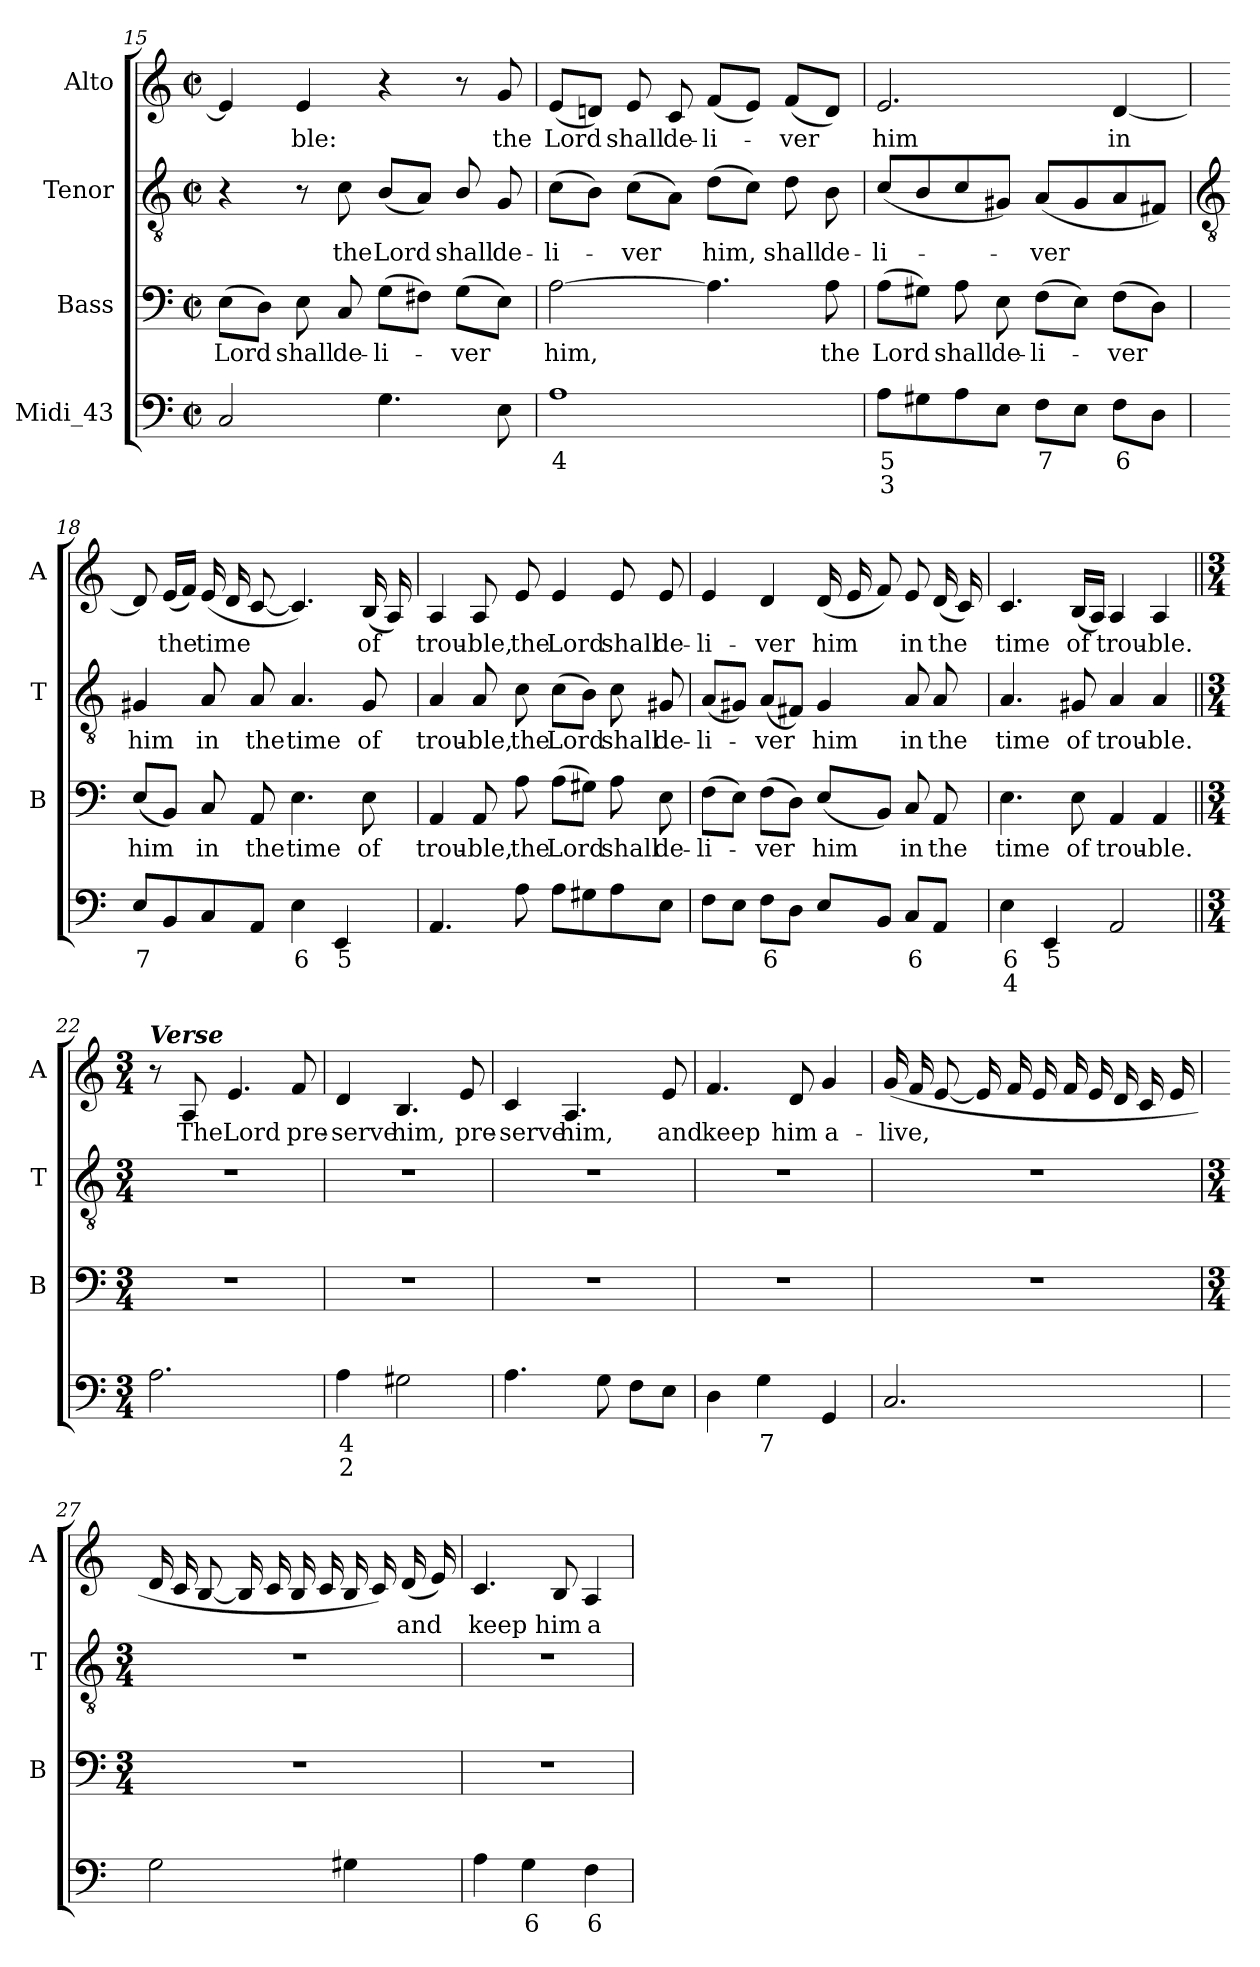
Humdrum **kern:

**kern	**text	**text	**kern	**text	**kern	**text	**kern	**text
*part4	*part4	*part4	*part3	*part3	*part2	*part2	*part1	*part1
*staff4	*staff4	*staff4	*staff3	*staff3	*staff2	*staff2	*staff1	*staff1
*I"Midi_43	*	*	*I"Bass	*	*I"Tenor	*	*I"Alto	*
*	*	*	*I'B	*	*I'T	*	*I'A	*
!!LO:LB:g=z
*clefF4	*	*	*clefF4	*	*clefGv2	*	*clefG2	*
*k[]	*	*	*k[]	*	*k[]	*	*k[]	*
*C:	*	*	*C:	*	*C:	*	*C:	*
*M2/2	*	*	*M2/2	*	*M2/2	*	*M2/2	*
*met(c|)	*	*	*met(c|)	*	*met(c|)	*	*met(c|)	*
=15	=15	=15	=15	=15	=15	=15	=15	=15
!	!	!	!	!LO:LY:b	!	!	!	!
2C	.	.	(>8EL	Lord	4r	.	4e]	.
.	.	.	8DJ)	.	.	.	.	.
!	!	!	!	!LO:LY:b	!	!	!	!LO:LY:b
.	.	.	8E	shall	8r	.	4e	ble:
!	!	!	!	!LO:LY:b	!	!LO:LY:b	!	!
.	.	.	8C	de-	8c	the	.	.
!	!	!	!	!LO:LY:b	!	!LO:LY:b	!	!
4.G	.	.	(>8GL	-li-	(<8BL	Lord	4r	.
.	.	.	8F#XJ)	.	8AJ)	.	.	.
!	!	!	!	!LO:LY:b	!	!LO:LY:b	!	!
.	.	.	(>8GL	ver	8B/	shall	8r	.
!	!	!	!	!	!	!LO:LY:b	!	!LO:LY:b
8E	.	.	8EJ)	.	8G	de-	8g	the
=16	=16	=16	=16	=16	=16	=16	=16	=16
!	!LO:LY:b	!	!	!LO:LY:b	!	!LO:LY:b	!	!LO:LY:b
1A	4	.	[2A	him,	(>8cL	-li-	(<8eL	Lord
.	.	.	.	.	8BJ)	.	8dnJ)	.
!	!	!	!	!	!	!LO:LY:b	!	!LO:LY:b
.	.	.	.	.	(>8cL	ver	8e	shall
!	!	!	!	!	!	!	!	!LO:LY:b
.	.	.	.	.	8AJ)	.	8c	de-
!	!	!	!	!	!	!LO:LY:b	!	!LO:LY:b
.	.	.	4.A]	.	(>8dL	him,	(<8fL	-li-
.	.	.	.	.	8cJ)	.	8eJ)	.
!	!	!	!	!	!	!LO:LY:b	!	!LO:LY:b
.	.	.	.	.	8d	shall	(<8fL	ver
!	!	!	!	!LO:LY:b	!	!LO:LY:b	!	!
.	.	.	8A	the	8B	de-	8dJ)	.
=17	=17	=17	=17	=17	=17	=17	=17	=17
!	!LO:LY:b	!LO:LY:b	!	!LO:LY:b	!	!LO:LY:b	!	!LO:LY:b
8AL	5	3	(>8AL	Lord	(<8cL	-li-	2.e	him
8G#X	.	.	8G#XJ)	.	8B	.	.	.
!	!	!	!	!LO:LY:b	!	!	!	!
8A	.	.	8A	shall	8c	.	.	.
!	!	!	!	!LO:LY:b	!	!	!	!
8EJ	.	.	8E	de-	8G#XJ)	.	.	.
!	!LO:LY:b	!	!	!LO:LY:b	!	!LO:LY:b	!	!
8FL	7	.	(>8FL	-li-	(<8AL	ver	.	.
8EJ	.	.	8EJ)	.	8G#	.	.	.
!	!LO:LY:b	!	!	!LO:LY:b	!	!	!	!LO:LY:b
8FL	6	.	(>8FL	ver	8A	.	[4d	in
8DJ	.	.	8DJ)	.	8F#XJ)	.	.	.
!!LO:LB:g=z
=18	=18	=18	=18	=18	=18	=18	=18	=18
*	*	*	*	*	*clefGv2	*	*	*
!	!LO:LY:b	!	!	!LO:LY:b	!	!LO:LY:b	!	!
8EL	7	.	(<8EL	him	4G#X	him	8d]	.
!	!	!	!	!	!	!	!	!LO:LY:b
8BB	.	.	8BBJ)	.	.	.	(<16eLL	the
.	.	.	.	.	.	.	16fJJ)	.
!	!	!	!	!LO:LY:b	!	!LO:LY:b	!	!LO:LY:b
8C	.	.	8C	in	8A	in	(<16eLL	time
.	.	.	.	.	.	.	16d	.
!	!	!	!	!LO:LY:b	!	!LO:LY:b	!	!
8AAJ	.	.	8AA	the	8A	the	[8c/J	.
!	!LO:LY:b	!	!	!LO:LY:b	!	!LO:LY:b	!	!
4E	6	.	4.E	time	4.A	time	4.c/])	.
!	!LO:LY:b	!	!	!	!	!	!	!
4EE	5	.	.	.	.	.	.	.
!	!	!	!	!LO:LY:b	!	!LO:LY:b	!	!LO:LY:b
.	.	.	8E	of	8G#	of	(<16BLL	of
.	.	.	.	.	.	.	16AJJ)	.
=19	=19	=19	=19	=19	=19	=19	=19	=19
!	!	!	!	!LO:LY:b	!	!LO:LY:b	!	!LO:LY:b
4.AA	.	.	4AA	trou-	4A	trou-	4A	trou-
!	!	!	!	!LO:LY:b	!	!LO:LY:b	!	!LO:LY:b
.	.	.	8AA	-ble,	8A	-ble,	8A	-ble,
!	!	!	!	!LO:LY:b	!	!LO:LY:b	!	!LO:LY:b
8A	.	.	8A	the	8c	the	8e	the
!	!	!	!	!LO:LY:b	!	!LO:LY:b	!	!LO:LY:b
8AL	.	.	(>8AL	Lord	(>8cL	Lord	4e	Lord
8G#X	.	.	8G#XJ)	.	8BJ)	.	.	.
!	!	!	!	!LO:LY:b	!	!LO:LY:b	!	!LO:LY:b
8A	.	.	8A	shall	8c	shall	8e	shall
!	!	!	!	!LO:LY:b	!	!LO:LY:b	!	!LO:LY:b
8EJ	.	.	8E	de-	8G#X	de-	8e	de-
=20	=20	=20	=20	=20	=20	=20	=20	=20
!	!	!	!	!LO:LY:b	!	!LO:LY:b	!	!LO:LY:b
8FL	.	.	(>8FL	-li-	(<8AL	-li-	4e	-li-
8EJ	.	.	8EJ)	.	8G#XJ)	.	.	.
!	!LO:LY:b	!	!	!LO:LY:b	!	!LO:LY:b	!	!LO:LY:b
8FL	6	.	(>8FL	ver	(<8AL	ver	4d	-ver
8DJ	.	.	8DJ)	.	8F#XJ)	.	.	.
!	!	!	!	!LO:LY:b	!	!LO:LY:b	!	!LO:LY:b
8EL	.	.	(<8EL	him	4G#	him	(<16dLL	him
.	.	.	.	.	.	.	16e	.
8BBJ	.	.	8BBJ)	.	.	.	8fJ)	.
!	!LO:LY:b	!	!	!LO:LY:b	!	!LO:LY:b	!	!LO:LY:b
8CL	6	.	8C	in	8A	in	8e	in
!	!	!	!	!LO:LY:b	!	!LO:LY:b	!	!LO:LY:b
8AAJ	.	.	8AA	the	8A	the	(<16dLL	the
.	.	.	.	.	.	.	16cJJ)	.
=21	=21	=21	=21	=21	=21	=21	=21	=21
!	!LO:LY:b	!LO:LY:b	!	!LO:LY:b	!	!LO:LY:b	!	!LO:LY:b
4E	6	4	4.E	time	4.A	time	4.c	time
!	!LO:LY:b	!	!	!	!	!	!	!
4EE	5	.	.	.	.	.	.	.
!	!	!	!	!LO:LY:b	!	!LO:LY:b	!	!LO:LY:b
.	.	.	8E	of	8G#X	of	(<16BLL	of
.	.	.	.	.	.	.	16AJJ)	.
!	!	!	!	!LO:LY:b	!	!LO:LY:b	!	!LO:LY:b
2AA	.	.	4AA	trou-	4A	trou-	4A	trou-
!	!	!	!	!LO:LY:b	!	!LO:LY:b	!	!LO:LY:b
.	.	.	4AA	-ble.	4A	-ble.	4A	-ble.
!!LO:LB:g=z
=22||	=22||	=22||	=22||	=22||	=22||	=22||	=22||	=22||
*M3/4	*	*	*M3/4	*	*M3/4	*	*M3/4	*
!	!	!	!	!	!	!	!LO:TX:a:Bi:t=Verse	!
2.A	.	.	2.r	.	2.r	.	8r	.
!	!	!	!	!	!	!	!	!LO:LY:b
.	.	.	.	.	.	.	8A	The
!	!	!	!	!	!	!	!	!LO:LY:b
.	.	.	.	.	.	.	4.e	Lord
!	!	!	!	!	!	!	!	!LO:LY:b
.	.	.	.	.	.	.	8f	pre-
=23	=23	=23	=23	=23	=23	=23	=23	=23
!	!LO:LY:b	!LO:LY:b	!	!	!	!	!	!LO:LY:b
4A	4	2	2.r	.	2.r	.	4d	-serve
!	!	!	!	!	!	!	!	!LO:LY:b
2G#X	.	.	.	.	.	.	4.B	him,
!	!	!	!	!	!	!	!	!LO:LY:b
.	.	.	.	.	.	.	8e	pre-
=24	=24	=24	=24	=24	=24	=24	=24	=24
!	!	!	!	!	!	!	!	!LO:LY:b
4.A	.	.	2.r	.	2.r	.	4c	-serve
!	!	!	!	!	!	!	!	!LO:LY:b
.	.	.	.	.	.	.	4.A	him,
8G	.	.	.	.	.	.	.	.
8FL	.	.	.	.	.	.	.	.
!	!	!	!	!	!	!	!	!LO:LY:b
8EJ	.	.	.	.	.	.	8e	and
=25	=25	=25	=25	=25	=25	=25	=25	=25
!	!	!	!	!	!	!	!	!LO:LY:b
4D	.	.	2.r	.	2.r	.	4.f	keep
!	!LO:LY:b	!	!	!	!	!	!	!
4G	7	.	.	.	.	.	.	.
!	!	!	!	!	!	!	!	!LO:LY:b
.	.	.	.	.	.	.	8d	him
!	!	!	!	!	!	!	!	!LO:LY:b
4GG	.	.	.	.	.	.	4g	a-
=26	=26	=26	=26	=26	=26	=26	=26	=26
!	!	!	!	!	!	!	!	!LO:LY:b
2.C	.	.	2.r	.	2.r	.	(<16gLL	-live,
.	.	.	.	.	.	.	16f	.
.	.	.	.	.	.	.	[8eJ	.
.	.	.	.	.	.	.	16eLL]	.
.	.	.	.	.	.	.	16f	.
.	.	.	.	.	.	.	16e	.
.	.	.	.	.	.	.	16fJJ	.
.	.	.	.	.	.	.	16eLL	.
.	.	.	.	.	.	.	16d	.
.	.	.	.	.	.	.	16c	.
.	.	.	.	.	.	.	16eJJ	.
!!LO:LB:g=z
=27	=27	=27	=27	=27	=27	=27	=27	=27
*	*	*	*M3/4	*	*M3/4	*	*	*
2G	.	.	2.r	.	2.r	.	16dLL	.
.	.	.	.	.	.	.	16c	.
.	.	.	.	.	.	.	[8BJ	.
.	.	.	.	.	.	.	16BLL]	.
.	.	.	.	.	.	.	16c	.
.	.	.	.	.	.	.	16B	.
.	.	.	.	.	.	.	16cJJ	.
4G#X	.	.	.	.	.	.	16BLL	.
.	.	.	.	.	.	.	16cJJ)	.
!	!	!	!	!	!	!	!	!LO:LY:b
.	.	.	.	.	.	.	(<16dLL	and
.	.	.	.	.	.	.	16eJJ)	.
=28	=28	=28	=28	=28	=28	=28	=28	=28
!	!	!	!	!	!	!	!	!LO:LY:b
4A	.	.	2.r	.	2.r	.	4.c	keep
!	!LO:LY:b	!	!	!	!	!	!	!
4G	6	.	.	.	.	.	.	.
!	!	!	!	!	!	!	!	!LO:LY:b
.	.	.	.	.	.	.	8B	him
!	!LO:LY:b	!	!	!	!	!	!	!LO:LY:b
4F	6	.	.	.	.	.	4A	a-
=	=	=	=	=	=	=	=	=
*-	*-	*-	*-	*-	*-	*-	*-	*-
